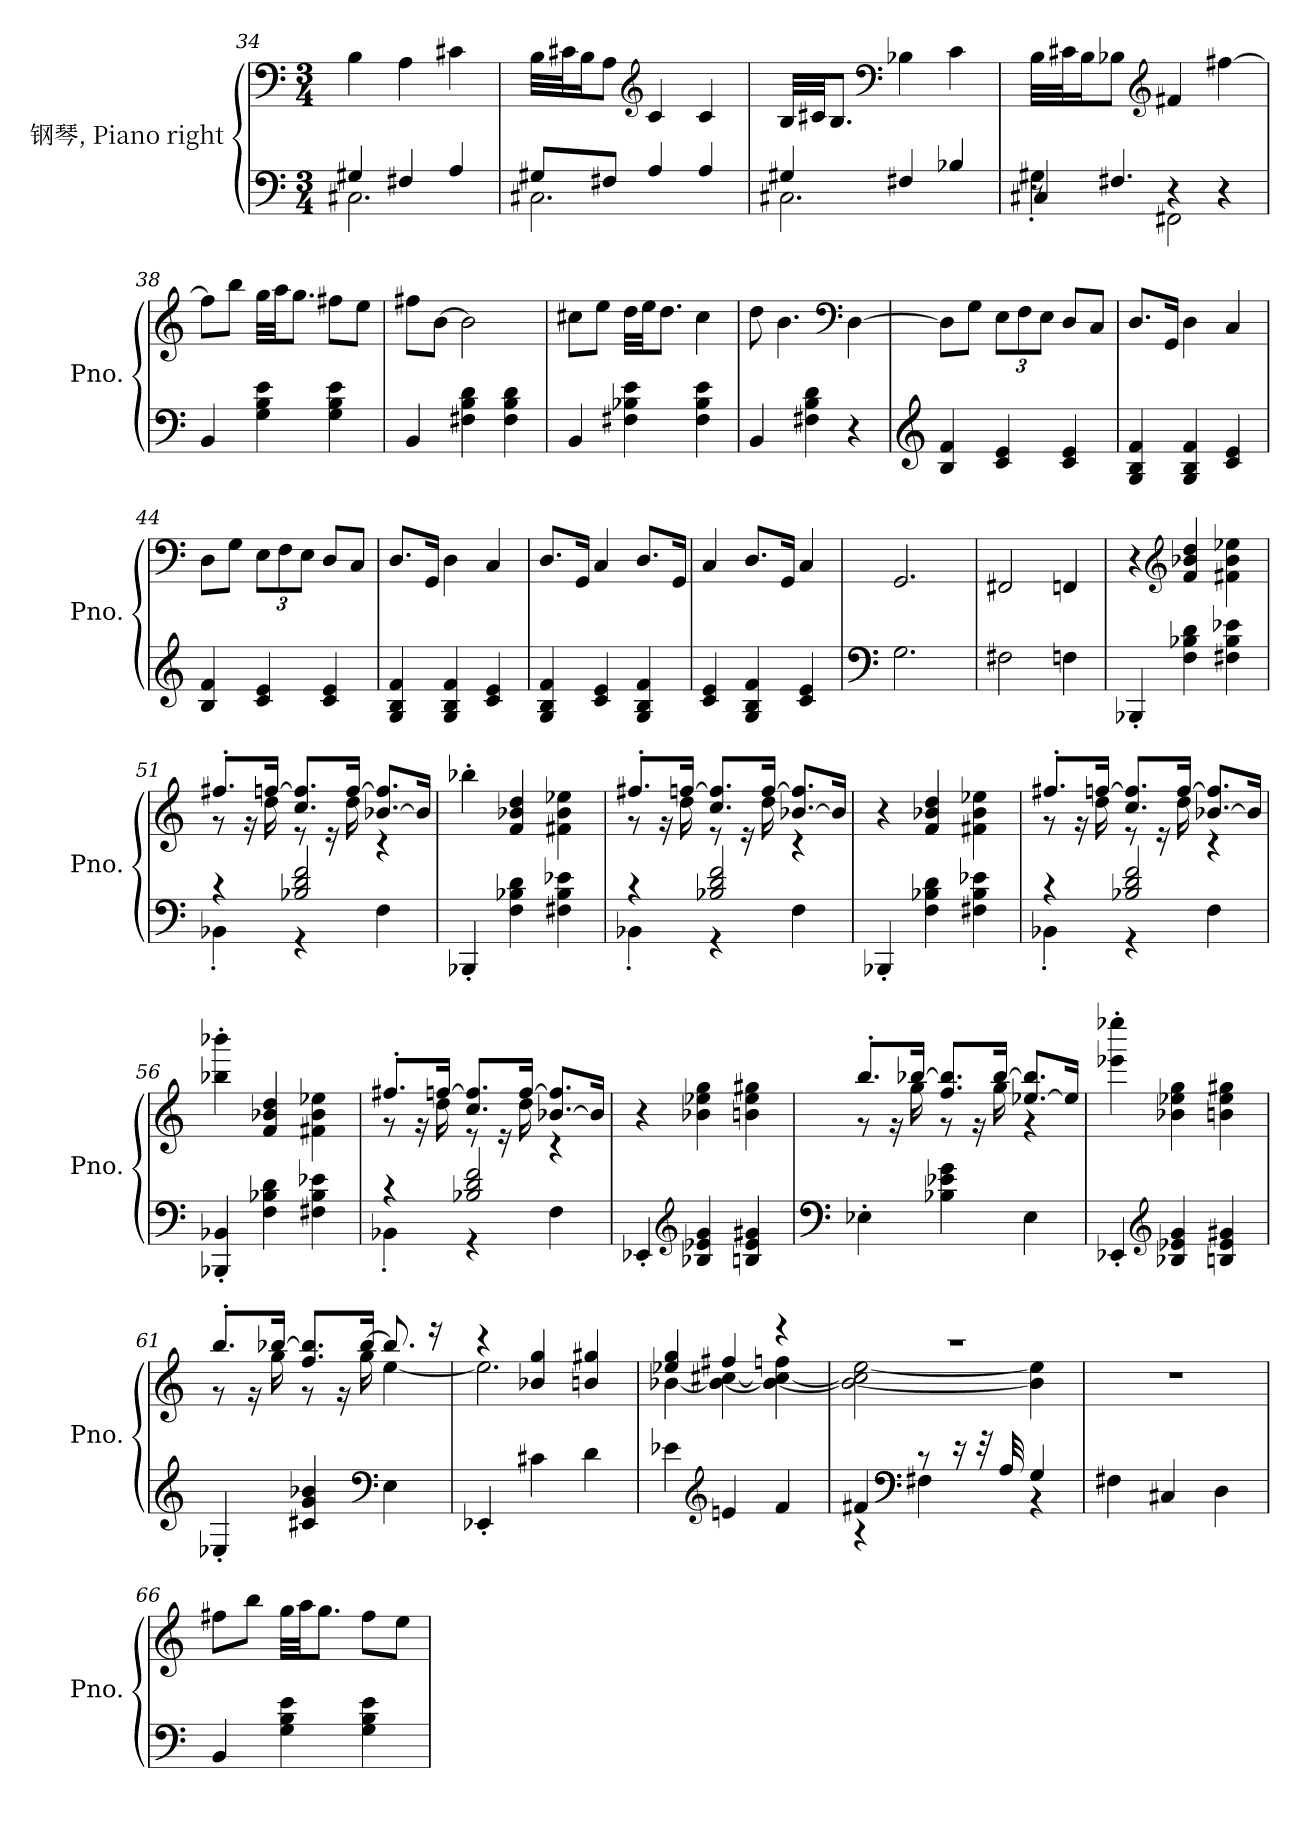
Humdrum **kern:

**kern	**kern
*part1	*part1
*staff2	*staff1
*I"钢琴, Piano right	*
*I'Pno.	*
*clefF4	*clefF4
*k[]	*k[]
*M3/4	*M3/4
=34	=34
*^	*
4G#X/	2.C#X\	4B\
*	*	*MM130
4F#X/	.	4A\
*	*	*MM127
4A/	.	4c#X\
!!LO:PB:g=z
=35	=35	=35
*	*	*MM113
8G#X/L	2.C#X\	32B\LLL
.	.	32c#X\J
*	*	*MM134
.	.	16B\J
8F#X/J	.	8A\J
*	*	*clefG2
*	*	*MM127
4A/	.	4c#/
4A/	.	4c#/
=36	=36	=36
*	*	*MM113
4G#X/	2.C#X\	32B/LLL
.	.	32c#X/JJ
*	*	*MM134
.	.	8.B/J
*	*	*clefF4
*	*	*MM130
4F#X/	.	4B-X\
*	*	*MM127
4B-X/	.	4c#\
*v	*v	*
=37	=37
*	*MM113
*^	*
*	*^	*
8r	4G#X'\	4C#X/	32B\LLL
.	.	.	32c#X\J
*	*	*	*MM131
.	.	.	16B\J
4.F#X/	.	.	8B-X\J
*	*	*	*clefG2
*	*	*	*MM127
.	2FF#X\	4r	4f#X/
*	*	*	*MM120
4r	.	4r	[4ff#X\
*v	*v	*v	*
=38	=38
4BB/	8ff#\L]
.	8bb\J
*	*MM109
4G\ 4B\ 4e\	32gg\LLL
.	32aa\JJ
*	*MM122
.	8.gg\J
*	*MM125
4G\ 4B\ 4e\	8ff#X\L
*	*MM120
.	8ee\J
!!LO:LB:g=z
=39	=39
*	*MM137
4BB/	8ff#X\L
*	*MM120
.	[8b\J
*	*MM123
4F#X\ 4B\ 4d\	2b\]
4F#\ 4B\ 4d\	.
=40	=40
4BB/	8cc#X\L
.	8ee\J
*	*MM107
4F#X\ 4B-X\ 4e\	32dd\LLL
.	32ee\JJ
*	*MM123
.	8.dd\J
*	*MM125
4F#\ 4B-\ 4e\	4cc#\
=41	=41
*	*MM137
4BB/	8dd\
*	*MM120
.	4.b\
4F#X\ 4B\ 4d\	.
*	*clefF4
*	*MM127
4r	[4D\
=42	=42
*clefG2	*
4B/ 4f/	8D\L]
.	8G\J
*	*Xbrackettup
*	*MM138
4c/ 4e/	12E\L
.	12F\
.	12E\J
*	*MM127
4c/ 4e/	8D/L
.	8C/J
=43	=43
*	*MM126
4G/ 4B/ 4f/	8.D/L
.	16GG/Jk
4G/ 4B/ 4f/	4D\
4c/ 4e/	4C/
=44	=44
*	*MM127
4B/ 4f/	8D\L
.	8G\J
*	*MM138
4c/ 4e/	12E\L
.	12F\
.	12E\J
*	*MM127
4c/ 4e/	8D/L
.	8C/J
!!LO:LB:g=z
=45	=45
*	*MM126
4G/ 4B/ 4f/	8.D/L
.	16GG/Jk
4G/ 4B/ 4f/	4D\
4c/ 4e/	4C/
=46	=46
*	*MM133
4G/ 4B/ 4f/	8.D/L
.	16GG/Jk
*	*MM123
4c/ 4e/	4C/
*	*MM129
4G/ 4B/ 4f/	8.D/L
.	16GG/Jk
=47	=47
*	*MM122
4c/ 4e/	4C/
*	*MM128
4G/ 4B/ 4f/	8.D/L
.	16GG/Jk
*	*MM120
4c/ 4e/	4C/
=48	=48
*clefF4	*
2.G\	2.GG/
=49	=49
*	*MM117
2F#X\	2FF#X/
*	*MM103
4Fn\	4FFn/
=50	=50
*	*MM150
4BBB-X'/	4r
*	*clefG2
*	*MM159
4F\ 4B-X\ 4d\	4f/ 4b-X/ 4dd/
4F#X\ 4B-\ 4e-X\	4f#X\ 4b-\ 4ee-X\
!!LO:LB:g=z
=51	=51
*	*MM166
*^	*^
4r	4BB-X'\	8.ff#X'/L	8r
.	.	.	16r
*	*	*MM175	*
.	.	[16ffn/Jk	16dd\
2B-X/ 2d/ 2f/	4r	8.cc/ 8.ff/]L	8r
.	.	.	16r
.	.	[16ff/Jk	16dd\
*	*	*MM156	*
.	4F\	[8.b-X/ 8.ff/]L	4r
.	.	16b-/Jk]	.
*v	*v	*	*
*	*v	*v
=52	=52
4BBB-X'/	4bb-X'\
*	*MM159
4F\ 4B-X\ 4d\	4f/ 4b-X/ 4dd/
4F#X\ 4B-\ 4e-X\	4f#X\ 4b-\ 4ee-X\
=53	=53
*	*MM166
*^	*^
4r	4BB-X'\	8.ff#X'/L	8r
.	.	.	16r
*	*	*MM174	*
.	.	[16ffn/Jk	16dd\
*	*	*MM171	*
2B-X/ 2d/ 2f/	4r	8.cc/ 8.ff/]L	8r
.	.	.	16r
.	.	[16ff/Jk	16dd\
*	*	*MM156	*
.	4F\	[8.b-X/ 8.ff/]L	4r
.	.	16b-/Jk]	.
*v	*v	*	*
*	*v	*v
=54	=54
*	*MM150
4BBB-X'/	4r
*	*MM159
4F\ 4B-X\ 4d\	4f/ 4b-X/ 4dd/
4F#X\ 4B-\ 4e-X\	4f#X\ 4b-\ 4ee-X\
!!LO:LB:g=z
=55	=55
*	*MM166
*^	*^
4r	4BB-X'\	8.ff#X'/L	8r
.	.	.	16r
*	*	*MM175	*
.	.	[16ffn/Jk	16dd\
*	*	*MM173	*
2B-X/ 2d/ 2f/	4r	8.cc/ 8.ff/]L	8r
.	.	.	16r
.	.	[16ff/Jk	16dd\
*	*	*MM156	*
.	4F\	[8.b-X/ 8.ff/]L	4r
.	.	16b-/Jk]	.
*v	*v	*	*
*	*v	*v
=56	=56
4BBB-X/' 4BB-X/'	4bb-X\' 4bbb-X\'
*	*MM159
4F\ 4B-X\ 4d\	4f/ 4b-X/ 4dd/
4F#X\ 4B-\ 4e-X\	4f#X\ 4b-\ 4ee-X\
=57	=57
*	*MM166
*^	*^
4r	4BB-X'\	8.ff#X'/L	8r
.	.	.	16r
*	*	*MM174	*
.	.	[16ffn/Jk	16dd\
*	*	*MM172	*
2B-X/ 2d/ 2f/	4r	8.cc/ 8.ff/]L	8r
.	.	.	16r
.	.	[16ff/Jk	16dd\
*	*	*MM156	*
.	4F\	[8.b-X/ 8.ff/]L	4r
.	.	16b-/Jk]	.
*v	*v	*	*
*	*v	*v
=58	=58
*	*MM150
4EE-X'/	4r
*clefG2	*
*	*MM159
4B-X/ 4e-X/ 4g/	4b-X\ 4ee-X\ 4gg\
4Bn/ 4e-/ 4g#X/	4bn\ 4ee-\ 4gg#X\
!!LO:LB:g=z
=59	=59
*clefF4	*
*	*MM166
*	*^
4E-X'\	8.bb'/L	8r
.	.	16r
.	[16bb-X/Jk	16gg\
*	*MM171	*
4B-X\ 4e-X\ 4g\	8.ff/ 8.bb-/]L	8r
.	.	16r
.	[16bb-/Jk	16gg\
*	*MM156	*
4E-\	[8.ee-X/ 8.bb-/]L	4r
.	16ee-/Jk]	.
*	*v	*v
=60	=60
4EE-X'/	4eee-X\' 4eeee-X\'
*clefG2	*
*	*MM159
4B-X/ 4e-X/ 4g/	4b-X\ 4ee-X\ 4gg\
4Bn/ 4e-/ 4g#X/	4bn\ 4ee-\ 4gg#X\
=61	=61
*	*MM160
*	*^
4E-X'/	8.bb'/L	8r
.	.	16r
.	[16bb-X/Jk	16gg\
*	*MM165	*
4c#X/ 4g/ 4b-X/	8.ff/ 8.bb-/]L	8r
.	.	16r
.	[16bb-/Jk	16gg\
*clefF4	*	*
*	*MM156	*
4E-\	8.bb-/]	[4ee\
.	16r	.
=62	=62	=62
4EE-X'/	4r	2.ee\]
*	*MM162	*
4c#X\	4b-X/ 4gg/	.
*	*MM156	*
4d\	4bn/ 4gg#X/	.
!!LO:PB:g=z	!!
=63	=63	=63
*	*MM160	*
4e-X\	4ee-X/ 4gg/	[4b-X\
*clefG2	*	*
*	*MM157	*
4en/	4ff#X/	4b-\_ [4cc#X\
4f/	4r	4b-\_ 4cc#\_ 4ffn\
=64	=64	=64
*^	*	*
4f#X/	4r	2.r	2b-\_ 2cc#\] [2ee\
*clefF4	*	*	*
8r	4F#X\	.	.
16r	.	.	.
32r	.	.	.
32A/	.	.	.
4G/	4r	.	4b-\] 4ee\]
*v	*v	*	*
*	*v	*v
=65	=65
4F#X\	2.r
4C#X/	.
4D\	.
=66	=66
*	*MM120
4BB/	8ff#X\L
.	8bb\J
*	*MM109
4G\ 4B\ 4e\	32gg\LLL
.	32aa\JJ
*	*MM122
.	8.gg\J
*	*MM125
4G\ 4B\ 4e\	8ff#\L
*	*MM120
.	8ee\J
=	=
*-	*-
